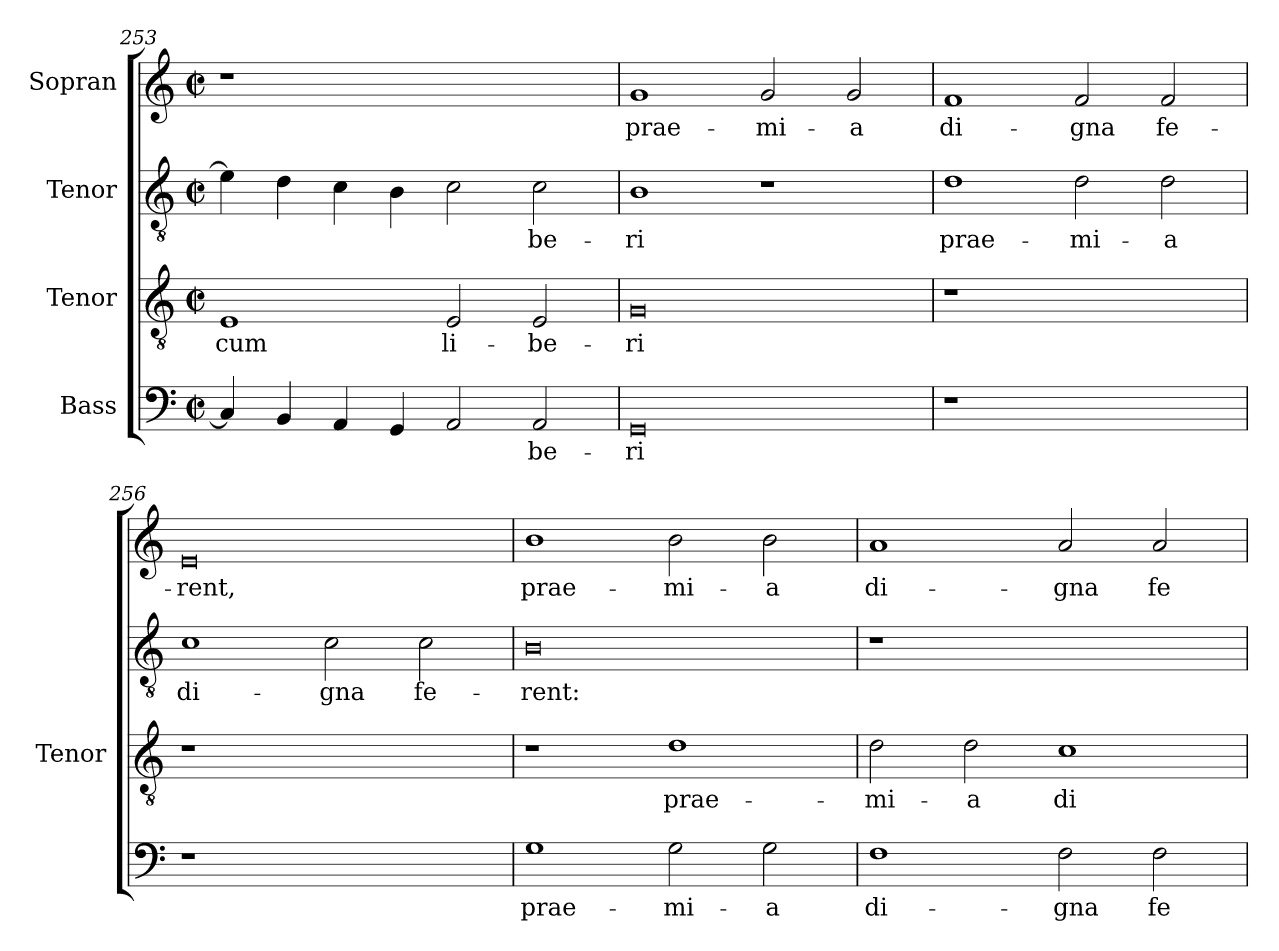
**kern	**text	**kern	**text	**kern	**text	**kern	**text
*part4	*part4	*part3	*part3	*part2	*part2	*part1	*part1
*staff4	*staff4	*staff3	*staff3	*staff2	*staff2	*staff1	*staff1
*I"Bass	*	*I"Tenor	*	*I"Tenor	*	*I"Sopran	*
*	*	*I'Tenor	*	*	*	*	*
*clefF4	*	*clefGv2	*	*clefGv2	*	*clefG2	*
*	*	*ITrd7c12	*	*ITrd7c12	*	*	*
*k[]	*	*k[]	*	*k[]	*	*k[]	*
*M2/2	*	*M2/2	*	*M2/2	*	*M2/2	*
*met(c|)	*	*met(c|)	*	*met(c|)	*	*met(c|)	*
=253	=253	=253	=253	=253	=253	=253	=253
!	!	!	!LO:LY:b:color=#000000	!	!	!LO:N:vis=1	!
4Ci/]	.	1EEi	-cum	4Ei\]	.	1r	.
4BBi/	.	.	.	4Di\	.	.	.
4AAi/	.	.	.	4Ci\	.	.	.
4GGi/	.	.	.	4BBi\	.	.	.
!	!	!	!LO:LY:b:color=#000000	!	!	!	!
2AAi/	.	2EEi/	li-	2Ci\	.	1ryy	.
!	!LO:LY:b:color=#000000	!	!	!	!	!	!
!	!	!	!LO:LY:b:color=#000000	!	!	!	!
!	!	!	!	!	!LO:LY:b:color=#000000	!	!
2AAi/	-be-	2EEi/	-be-	2Ci\	-be-	.	.
=254	=254	=254	=254	=254	=254	=254	=254
!	!LO:LY:b:color=#000000	!	!	!	!	!	!
!	!	!	!LO:LY:b:color=#000000	!	!	!	!
!	!	!	!	!	!LO:LY:b:color=#000000	!	!
!	!	!	!	!	!	!	!LO:LY:b:color=#000000
0GGi	-ri	0GGi	-ri	1BBi	-ri	1gi	prae-
!	!	!	!	!	!	!	!LO:LY:b:color=#000000
.	.	.	.	1r	.	2gi/	-mi-
!	!	!	!	!	!	!	!LO:LY:b:color=#000000
.	.	.	.	.	.	2gi/	-a
=255	=255	=255	=255	=255	=255	=255	=255
!LO:N:vis=1	!	!LO:N:vis=1	!	!	!	!	!
!	!	!	!	!	!LO:LY:b:color=#000000	!	!
!	!	!	!	!	!	!	!LO:LY:b:color=#000000
1r	.	1r	.	1Di	prae-	1fi	di-
!	!	!	!	!	!LO:LY:b:color=#000000	!	!
!	!	!	!	!	!	!	!LO:LY:b:color=#000000
1ryy	.	1ryy	.	2Di\	-mi-	2fi/	-gna
!	!	!	!	!	!LO:LY:b:color=#000000	!	!
!	!	!	!	!	!	!	!LO:LY:b:color=#000000
.	.	.	.	2Di\	-a	2fi/	fe-
!!LO:LB:g=z
=256	=256	=256	=256	=256	=256	=256	=256
!LO:N:vis=1	!	!LO:N:vis=1	!	!	!	!	!
!	!	!	!	!	!LO:LY:b:color=#000000	!	!
!	!	!	!	!	!	!	!LO:LY:b:color=#000000
1r	.	1r	.	1Ci	di-	0ei	-rent,
!	!	!	!	!	!LO:LY:b:color=#000000	!	!
1ryy	.	1ryy	.	2Ci\	-gna	.	.
!	!	!	!	!	!LO:LY:b:color=#000000	!	!
.	.	.	.	2Ci\	fe-	.	.
=257	=257	=257	=257	=257	=257	=257	=257
!	!LO:LY:b:color=#000000	!	!	!	!	!	!
!	!	!	!	!	!LO:LY:b:color=#000000	!	!
!	!	!	!	!	!	!	!LO:LY:b:color=#000000
1Gi	prae-	1r	.	0BBi	-rent:	1bi	prae-
!	!LO:LY:b:color=#000000	!	!	!	!	!	!
!	!	!	!LO:LY:b:color=#000000	!	!	!	!
!	!	!	!	!	!	!	!LO:LY:b:color=#000000
2Gi\	-mi-	1Di	prae-	.	.	2bi\	-mi-
!	!LO:LY:b:color=#000000	!	!	!	!	!	!
!	!	!	!	!	!	!	!LO:LY:b:color=#000000
2Gi\	-a	.	.	.	.	2bi\	-a
=258	=258	=258	=258	=258	=258	=258	=258
!	!LO:LY:b:color=#000000	!	!	!	!	!	!
!	!	!	!LO:LY:b:color=#000000	!LO:N:vis=1	!	!	!
!	!	!	!	!	!	!	!LO:LY:b:color=#000000
1Fi	di-	2Di\	-mi-	1r	.	1ai	di-
!	!	!	!LO:LY:b:color=#000000	!	!	!	!
.	.	2Di\	-a	.	.	.	.
!	!LO:LY:b:color=#000000	!	!	!	!	!	!
!	!	!	!LO:LY:b:color=#000000	!	!	!	!
!	!	!	!	!	!	!	!LO:LY:b:color=#000000
2Fi\	-gna	1Ci	di-	1ryy	.	2ai/	-gna
!	!LO:LY:b:color=#000000	!	!	!	!	!	!
!	!	!	!	!	!	!	!LO:LY:b:color=#000000
2Fi\	fe-	.	.	.	.	2ai/	fe-
=	=	=	=	=	=	=	=
*-	*-	*-	*-	*-	*-	*-	*-
